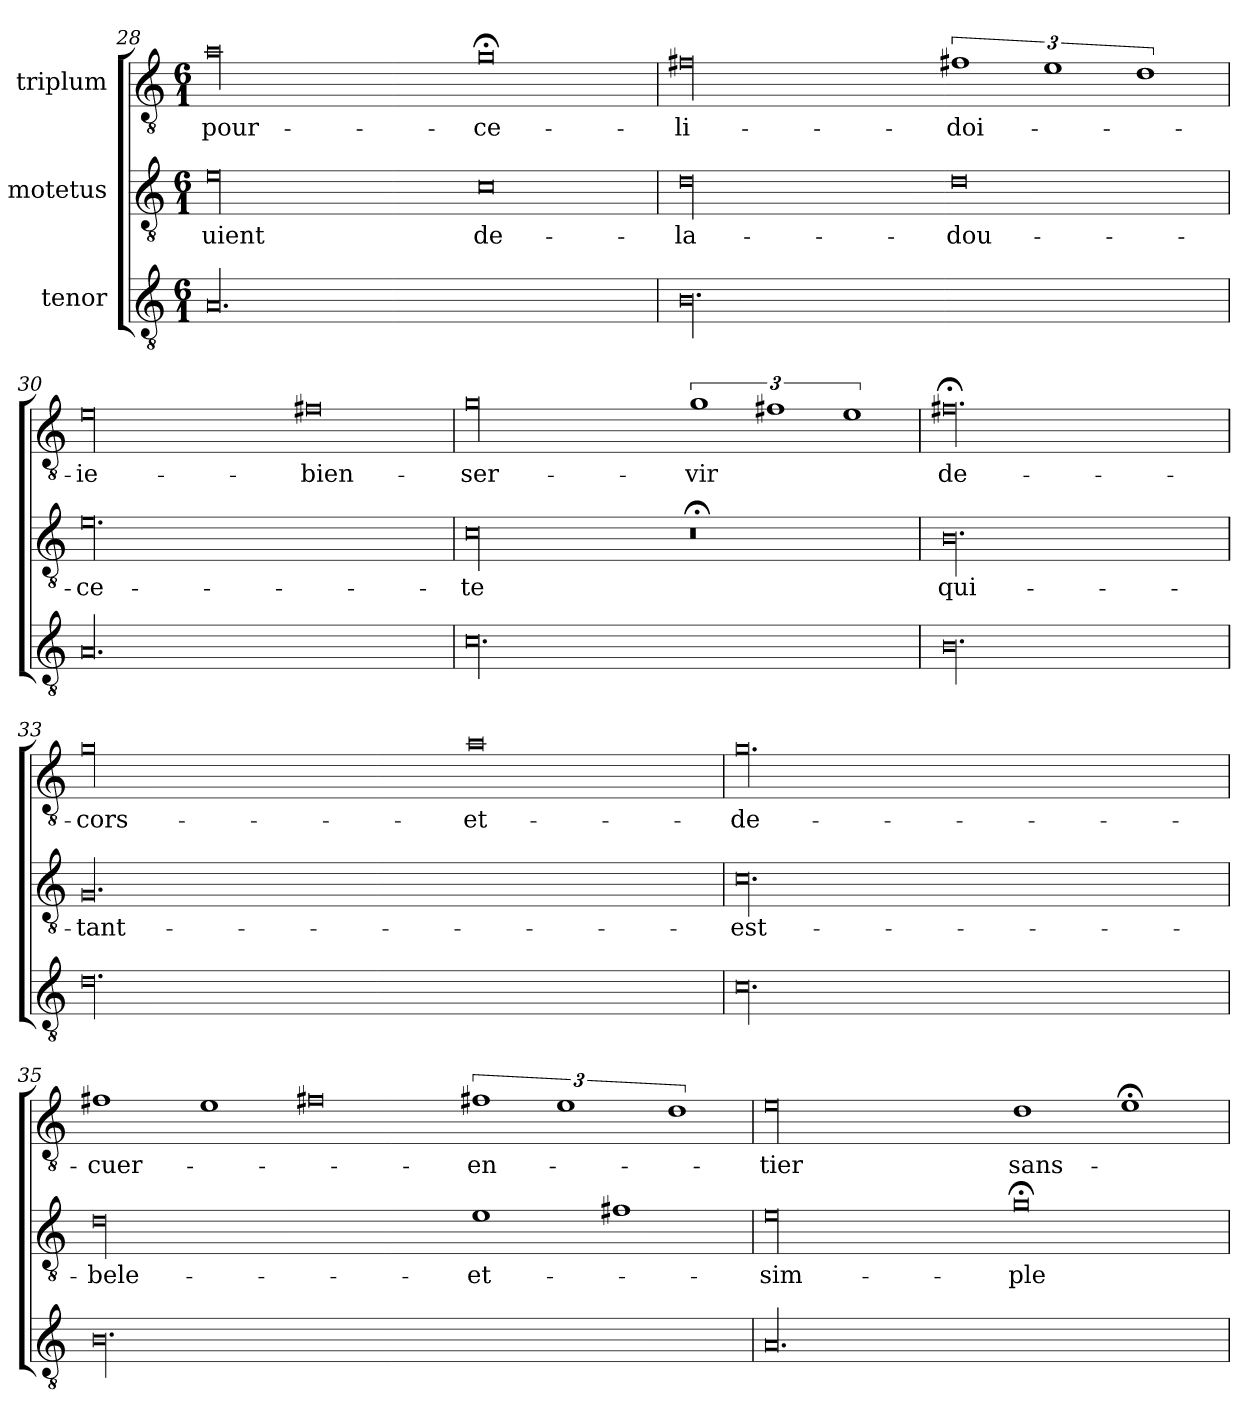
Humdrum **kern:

**kern	**kern	**text	**kern	**text
*part3	*part2	*part2	*part1	*part1
*staff3	*staff2	*staff2	*staff1	*staff1
*I"tenor	*I"motetus	*	*I"triplum	*
*clefGv2	*clefGv2	*	*clefGv2	*
*k[]	*k[]	*	*k[]	*
*C:	*C:	*	*C:	*
*M6/1	*M6/1	*	*M6/1	*
=28	=28	=28	=28	=28
00.A/	00e\	-uient	00a\	pour-
.	0c\	de-	0g;<\	ce-
!!LO:PB:g=z
=29	=29	=29	=29	=29
00.B\	00d\	la-	00f#X\	li-
.	0d\	dou-	3%2f#X\	doi-
.	.	.	3%2e\	.
.	.	.	3%2d\	.
=30	=30	=30	=30	=30
00.A/	00.e\	-ce-	00e\	ie-
.	.	.	0f#X\	bien-
=31	=31	=31	=31	=31
00.c\	00c\	-te	00g\	ser-
.	0r;<	.	3%2g\	-vir
.	.	.	3%2f#X\	.
.	.	.	3%2e\	.
=32	=32	=32	=32	=32
00.B\	00.B\	qui-	00.f#X;<\	de-
=33	=33	=33	=33	=33
00.d\	00.G/	tant-	00g\	cors-
.	.	.	0a\	et-
=34	=34	=34	=34	=34
00.c\	00.c\	est-	00.g\	de-
=35	=35	=35	=35	=35
00.B\	00d\	bele-	1f#X\	cuer-
.	.	.	1e\	.
.	.	.	0f#X\	.
.	1e\	et-	3%2f#X\	en-
.	.	.	3%2e\	.
.	1f#X\	.	.	.
.	.	.	3%2d\	.
=36	=36	=36	=36	=36
00.A/	00e\	sim-	00e\	-tier
.	0g;<\	-ple	1d\	sans-
.	.	.	1e;<\	.
=	=	=	=	=
*-	*-	*-	*-	*-
